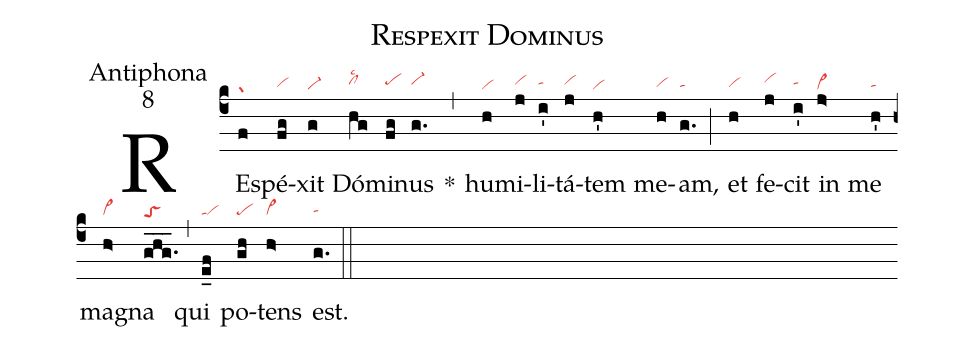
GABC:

name:Respexit Dominus;
office-part:Antiphona;
mode:8;
nabc-lines:1;
%%
(c4)
RE(f|gr)spé(fg|vihg)xit(g|vi-) Dó(hg|clhhlsc2)mi(fg|pehh)nus(g.|vi-hh) *(,)
hu(h|vi)mi(j|vihh)li(i'|tahh)tá(j|vihh)tem(h'|vi) me(h|vihg)am,(g.|tahg) (;)
et(h|vihg) fe(j|vihi)cit(i'|tahh) in(j>|vi>) me(h'|tahg) ma(h>|vi>hg)gna(ghg___.|toS) (,)
qui(e_f|tahgvihg) po(gh|pehg)tens(h>|vi>hg) est.(g.|tahh) (::)
